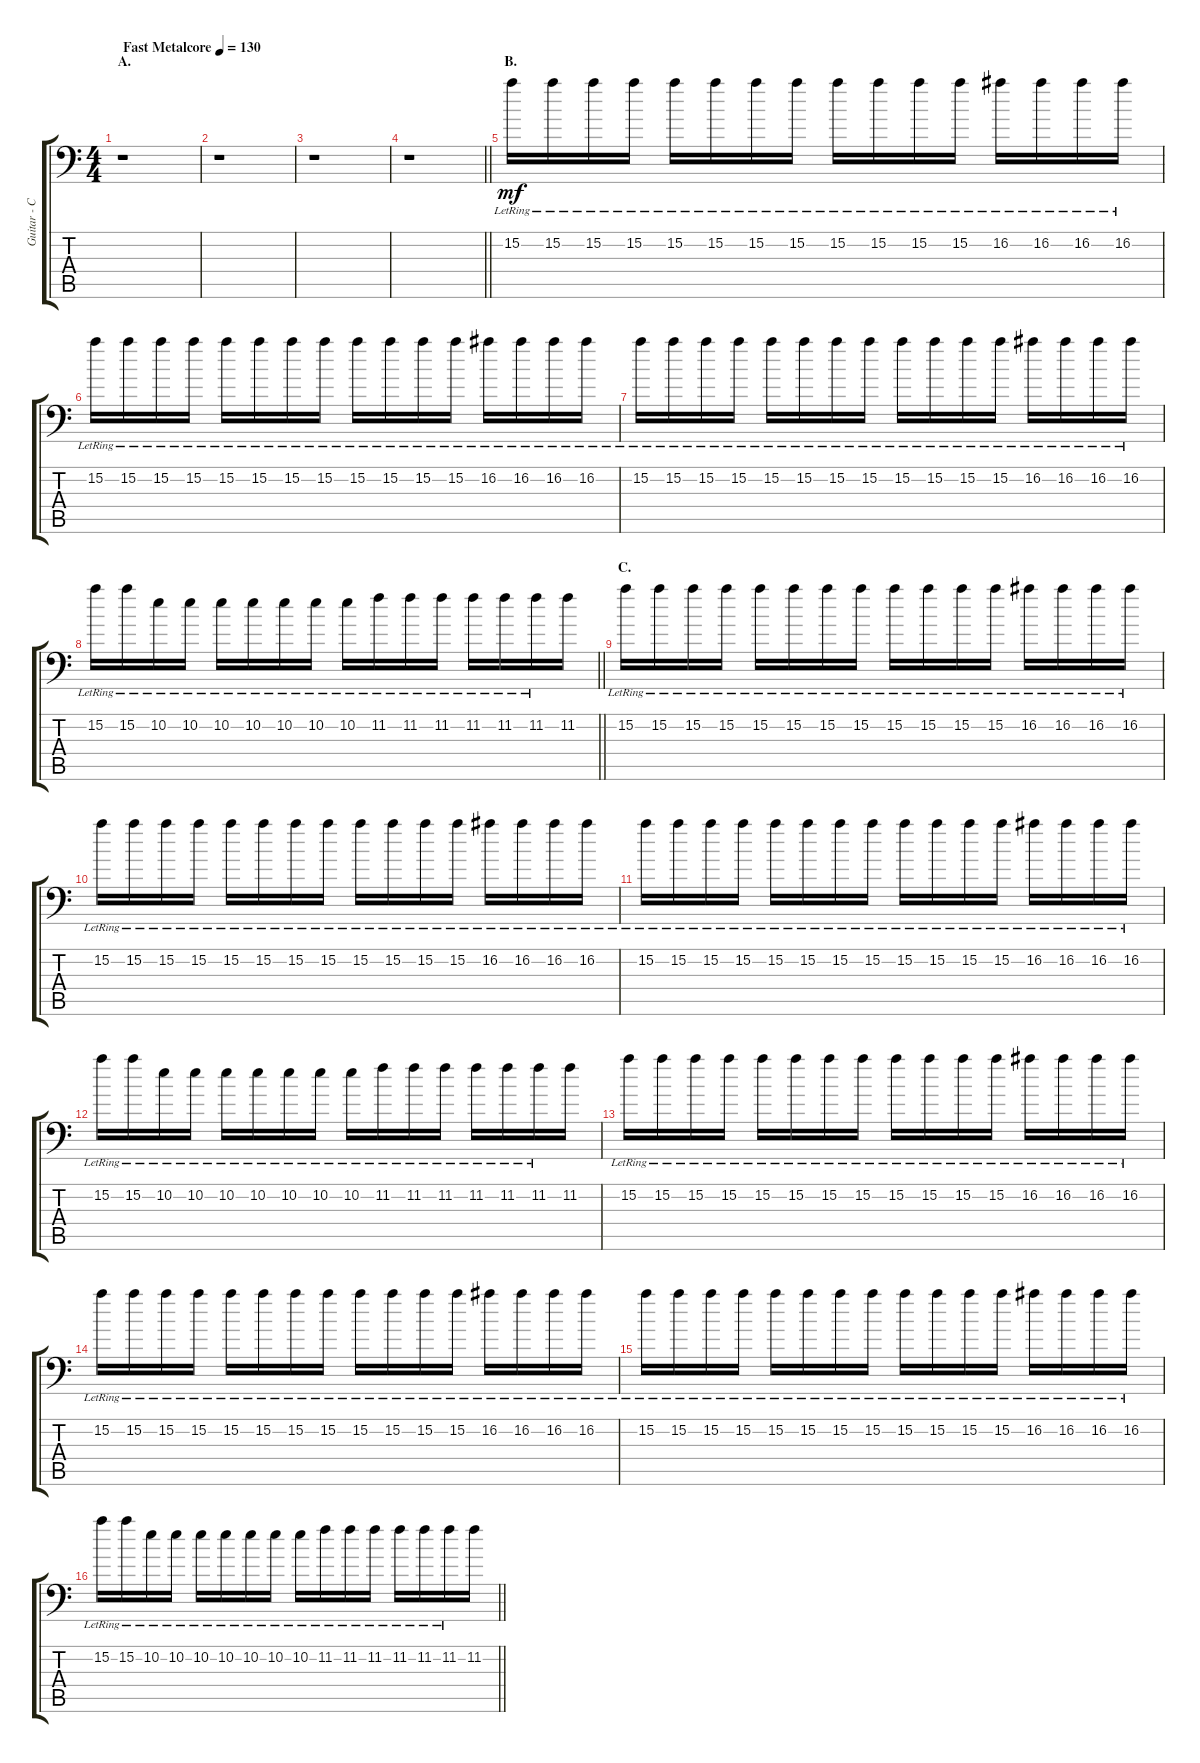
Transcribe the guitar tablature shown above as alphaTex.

\track ("Guitar - Center" "Guitar - C") {instrument distortionguitar}
\staff {score tabs}
\tuning (B3 Gb3 D3 A2 E2 A1) {hide}
\ts (4 4)
\section ("" "A.")
\tempo (130 "Fast Metalcore")
\clef f4
\ks c
r.1{dy mf instrument distortionguitar} |
r.1 |
r.1 |
\barLineRight lightlight
r.1 |
\section ("" "B.")
15.2{lr}.16 15.2{lr}.16 15.2{lr}.16 15.2{lr}.16 15.2{lr}.16 15.2{lr}.16 15.2{lr}.16 15.2{lr}.16 15.2{lr}.16 15.2{lr}.16 15.2{lr}.16 15.2{lr}.16 16.2{lr}.16 16.2{lr}.16 16.2{lr}.16 16.2{lr}.16 |
15.2{lr}.16 15.2{lr}.16 15.2{lr}.16 15.2{lr}.16 15.2{lr}.16 15.2{lr}.16 15.2{lr}.16 15.2{lr}.16 15.2{lr}.16 15.2{lr}.16 15.2{lr}.16 15.2{lr}.16 16.2{lr}.16 16.2{lr}.16 16.2{lr}.16 16.2{lr}.16 |
15.2{lr}.16 15.2{lr}.16 15.2{lr}.16 15.2{lr}.16 15.2{lr}.16 15.2{lr}.16 15.2{lr}.16 15.2{lr}.16 15.2{lr}.16 15.2{lr}.16 15.2{lr}.16 15.2{lr}.16 16.2{lr}.16 16.2{lr}.16 16.2{lr}.16 16.2{lr}.16 |
\barLineRight lightlight
15.2{lr}.16 15.2{lr}.16 10.2{lr}.16 10.2{lr}.16 10.2{lr}.16 10.2{lr}.16 10.2{lr}.16 10.2{lr}.16 10.2{lr}.16 11.2{lr}.16 11.2{lr}.16 11.2{lr}.16 11.2{lr}.16 11.2{lr}.16 11.2{lr}.16 11.2.16 |
\section ("" "C.")
15.2{lr}.16 15.2{lr}.16 15.2{lr}.16 15.2{lr}.16 15.2{lr}.16 15.2{lr}.16 15.2{lr}.16 15.2{lr}.16 15.2{lr}.16 15.2{lr}.16 15.2{lr}.16 15.2{lr}.16 16.2{lr}.16 16.2{lr}.16 16.2{lr}.16 16.2{lr}.16 |
15.2{lr}.16 15.2{lr}.16 15.2{lr}.16 15.2{lr}.16 15.2{lr}.16 15.2{lr}.16 15.2{lr}.16 15.2{lr}.16 15.2{lr}.16 15.2{lr}.16 15.2{lr}.16 15.2{lr}.16 16.2{lr}.16 16.2{lr}.16 16.2{lr}.16 16.2{lr}.16 |
15.2{lr}.16 15.2{lr}.16 15.2{lr}.16 15.2{lr}.16 15.2{lr}.16 15.2{lr}.16 15.2{lr}.16 15.2{lr}.16 15.2{lr}.16 15.2{lr}.16 15.2{lr}.16 15.2{lr}.16 16.2{lr}.16 16.2{lr}.16 16.2{lr}.16 16.2{lr}.16 |
15.2{lr}.16 15.2{lr}.16 10.2{lr}.16 10.2{lr}.16 10.2{lr}.16 10.2{lr}.16 10.2{lr}.16 10.2{lr}.16 10.2{lr}.16 11.2{lr}.16 11.2{lr}.16 11.2{lr}.16 11.2{lr}.16 11.2{lr}.16 11.2{lr}.16 11.2.16 |
15.2{lr}.16 15.2{lr}.16 15.2{lr}.16 15.2{lr}.16 15.2{lr}.16 15.2{lr}.16 15.2{lr}.16 15.2{lr}.16 15.2{lr}.16 15.2{lr}.16 15.2{lr}.16 15.2{lr}.16 16.2{lr}.16 16.2{lr}.16 16.2{lr}.16 16.2{lr}.16 |
15.2{lr}.16 15.2{lr}.16 15.2{lr}.16 15.2{lr}.16 15.2{lr}.16 15.2{lr}.16 15.2{lr}.16 15.2{lr}.16 15.2{lr}.16 15.2{lr}.16 15.2{lr}.16 15.2{lr}.16 16.2{lr}.16 16.2{lr}.16 16.2{lr}.16 16.2{lr}.16 |
15.2{lr}.16 15.2{lr}.16 15.2{lr}.16 15.2{lr}.16 15.2{lr}.16 15.2{lr}.16 15.2{lr}.16 15.2{lr}.16 15.2{lr}.16 15.2{lr}.16 15.2{lr}.16 15.2{lr}.16 16.2{lr}.16 16.2{lr}.16 16.2{lr}.16 16.2{lr}.16 |
\barLineRight lightlight
15.2{lr}.16 15.2{lr}.16 10.2{lr}.16 10.2{lr}.16 10.2{lr}.16 10.2{lr}.16 10.2{lr}.16 10.2{lr}.16 10.2{lr}.16 11.2{lr}.16 11.2{lr}.16 11.2{lr}.16 11.2{lr}.16 11.2{lr}.16 11.2{lr}.16 11.2.16
